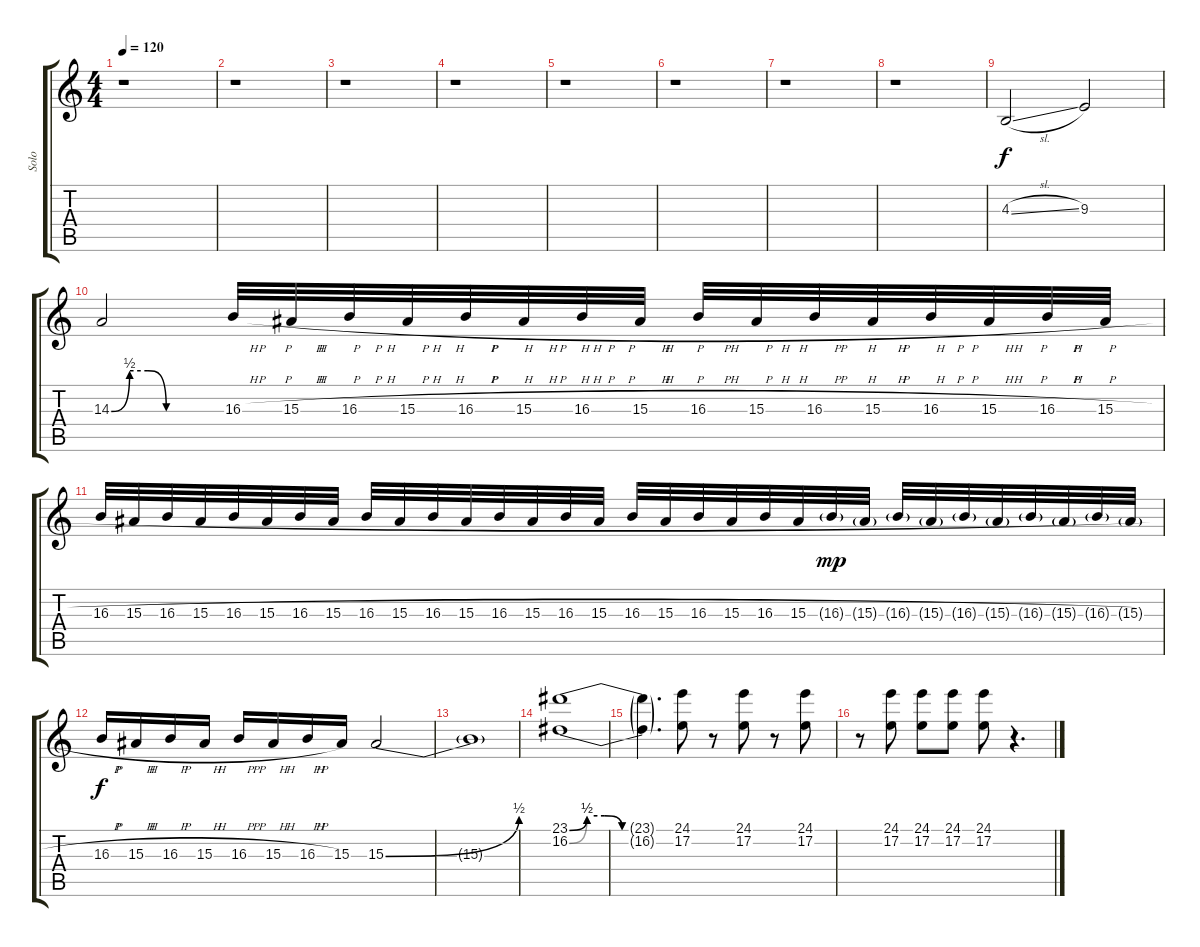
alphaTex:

\track ("Solo" "Solo") {instrument synthbrass1}
\staff {score tabs}
\tuning (E4 B3 G3 D3 A2 E2) {hide}
\ts (4 4)
\tempo 120
\clef g2
\ks c
r.1{dy f} |
r.1 |
r.1 |
r.1 |
r.1 |
r.1 |
r.1 |
r.1 |
4.3{sl}.2 9.3.2 |
14.3{be (custom 0 0 10 2 20 2 30 0 60 0)}.2 16.3{h}.32{balance 16} 15.3{h}.32 16.3{h}.32 15.3{h}.32 16.3{h}.32 15.3{h}.32 16.3{h}.32 15.3{h}.32 16.3{h}.32 15.3{h}.32 16.3{h}.32 15.3{h}.32 16.3{h}.32 15.3{h}.32 16.3{h}.32 15.3{h}.32 |
16.3{h}.32{balance 0} 15.3{h}.32 16.3{h}.32 15.3{h}.32 16.3{h}.32 15.3{h}.32 16.3{h}.32 15.3{h}.32 16.3{h}.32 15.3{h}.32 16.3{h}.32 15.3{h}.32 16.3{h}.32 15.3{h}.32 16.3{h}.32 15.3{h}.32 16.3{h}.32 15.3{h}.32 16.3{h}.32 15.3{h}.32 16.3{h}.32 15.3{h}.32 16.3{h g}.32{dy mp} 15.3{h g}.32 16.3{h g}.32 15.3{h g}.32 16.3{h g}.32 15.3{h g}.32 16.3{h g}.32 15.3{h g}.32 16.3{h g}.32 15.3{h g}.32 |
16.3{h}.16{dy f balance 8} 15.3{h}.16 16.3{h}.16 15.3{h}.16 16.3{h}.16 15.3{h}.16 16.3{h}.16 15.3.16 15.3{be (bend 0 0 60 2)}.2 |
15.3{t}.1 |
(23.1{be (custom 0 0 10 2 20 2 30 0 60 0)} 16.2{be (custom 0 0 10 2 20 2 30 0 60 0)}).1{balance 16} |
(23.1{t} 16.2{t}).4{d} (24.1 17.2).8{balance 8} r.8 (24.1 17.2).8 r.8 (24.1 17.2).8 |
r.8 (24.1 17.2).8 (24.1 17.2).8 (24.1 17.2).8 (24.1 17.2).8 r.4{d}
